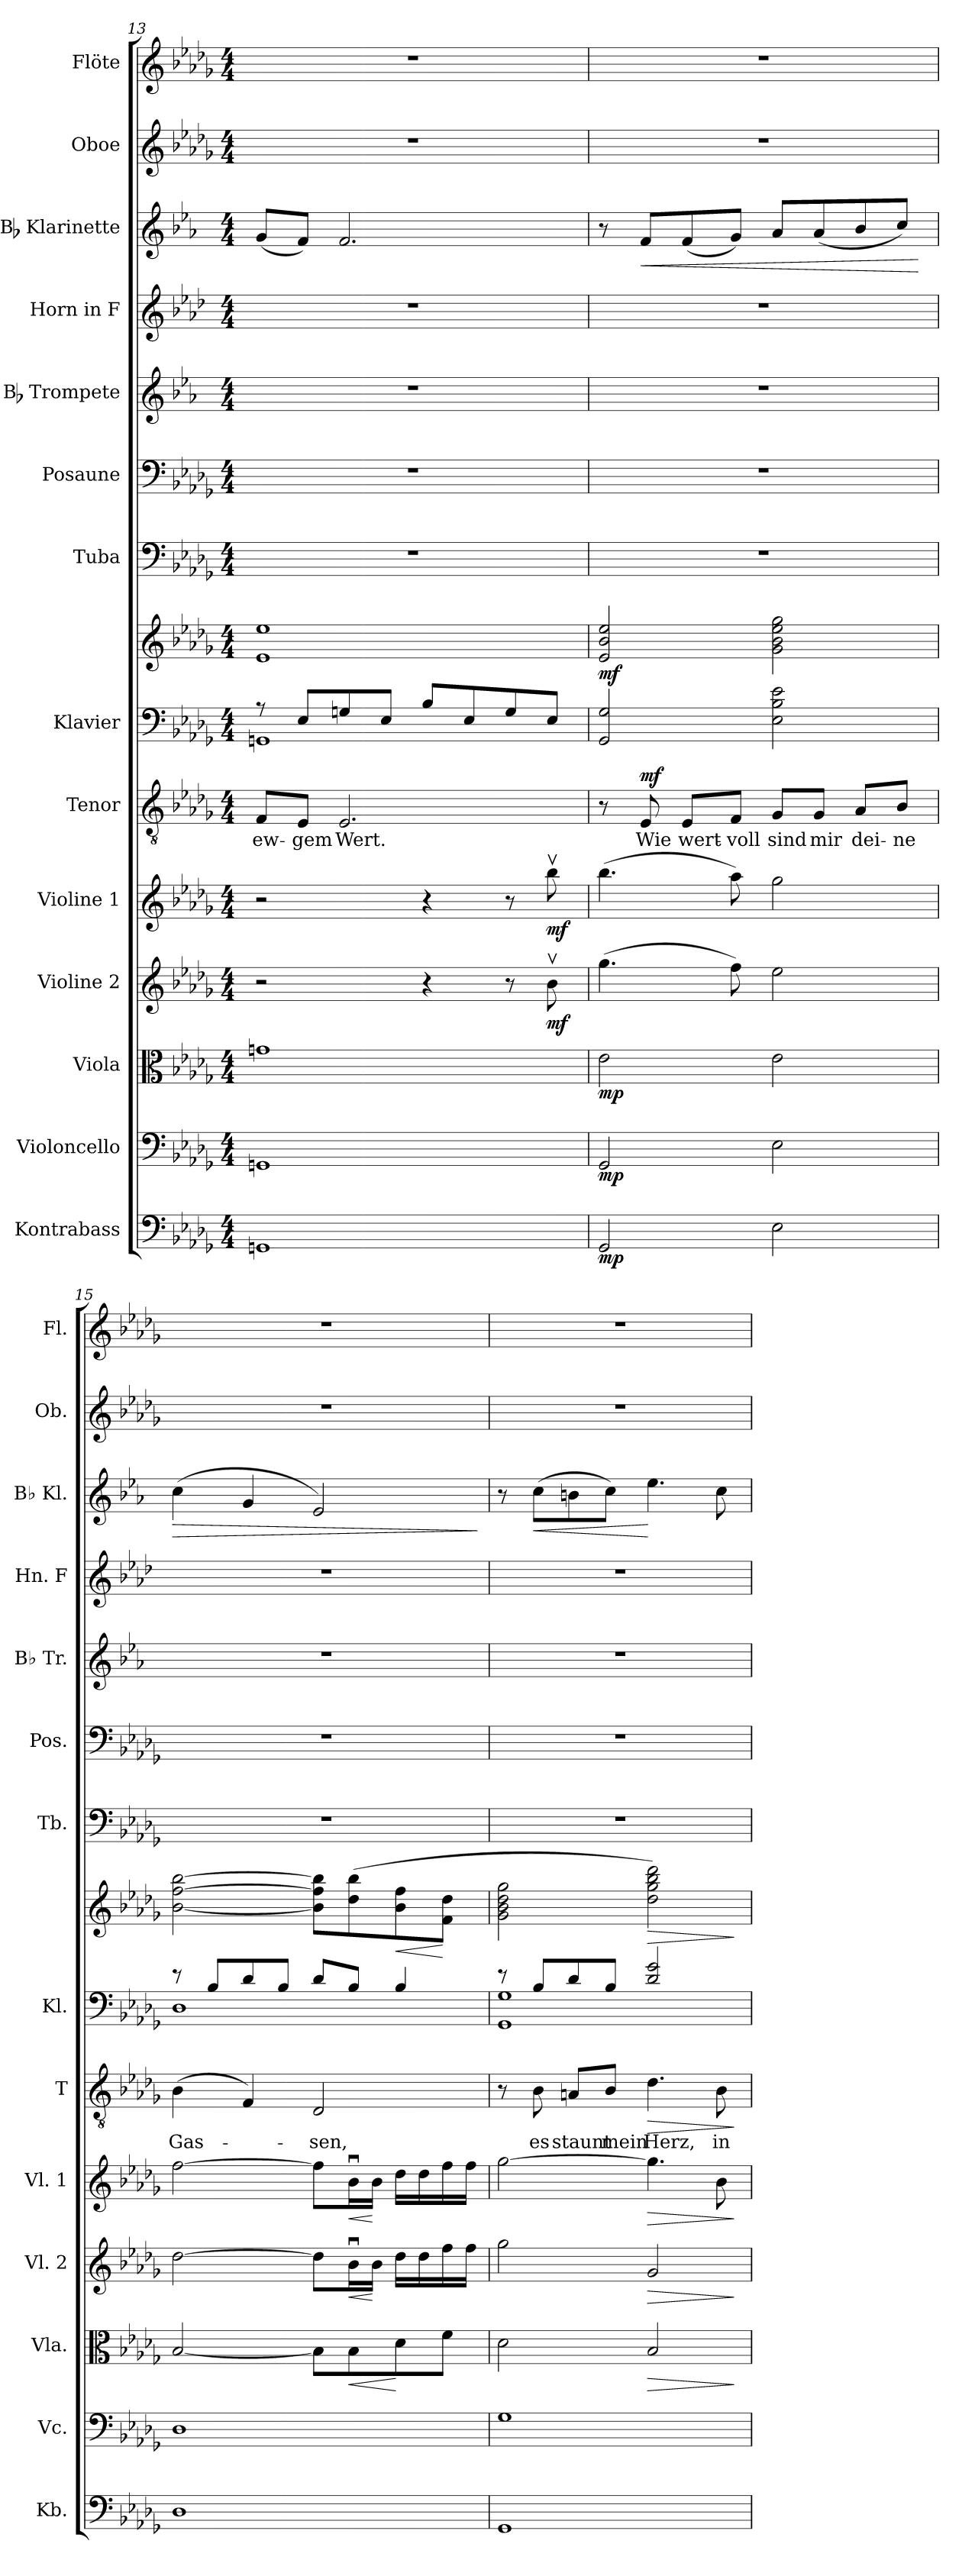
**kern	**dynam	**kern	**dynam	**kern	**dynam	**kern	**dynam	**kern	**dynam	**kern	**text	**dynam	**kern	**kern	**dynam	**kern	**kern	**kern	**kern	**kern	**dynam	**kern	**kern
*part14	*part14	*part13	*part13	*part12	*part12	*part11	*part11	*part10	*part10	*part9	*part9	*part9	*part8	*part8	*part8	*part7	*part6	*part5	*part4	*part3	*part3	*part2	*part1
*staff15	*staff15	*staff14	*staff14	*staff13	*staff13	*staff12	*staff12	*staff11	*staff11	*staff10	*staff10	*staff10	*staff9	*staff8	*staff8/9	*staff7	*staff6	*staff5	*staff4	*staff3	*staff3	*staff2	*staff1
*I"Kontrabass	*	*I"Violoncello	*	*I"Viola	*	*I"Violine 2	*	*I"Violine 1	*	*I"Tenor	*	*	*I"Klavier	*	*	*I"Tuba	*I"Posaune	*I"Bb Trompete	*I"Horn in F	*I"Bb Klarinette	*	*I"Oboe	*I"Flöte
*I'Kb.	*	*I'Vc.	*	*I'Vla.	*	*I'Vl. 2	*	*I'Vl. 1	*	*I'T	*	*	*I'Kl.	*	*	*I'Tb.	*I'Pos.	*I'Bb Tr.	*I'Hn. F	*I'Bb Kl.	*	*I'Ob.	*I'Fl.
*clefF4	*	*clefF4	*	*clefC3	*	*clefG2	*	*clefG2	*	*clefGv2	*	*	*clefF4	*clefG2	*	*clefF4	*clefF4	*clefG2	*clefG2	*clefG2	*	*clefG2	*clefG2
*ITrd7c12	*	*	*	*	*	*	*	*	*	*	*	*	*	*	*	*	*	*ITrd1c2	*ITrd4c7	*ITrd1c2	*	*	*
*k[b-e-a-d-g-]	*	*k[b-e-a-d-g-]	*	*k[b-e-a-d-g-]	*	*k[b-e-a-d-g-]	*	*k[b-e-a-d-g-]	*	*k[b-e-a-d-g-]	*	*	*k[b-e-a-d-g-]	*k[b-e-a-d-g-]	*	*k[b-e-a-d-g-]	*k[b-e-a-d-g-]	*k[b-e-a-d-g-]	*k[b-e-a-d-g-]	*k[b-e-a-d-g-]	*	*k[b-e-a-d-g-]	*k[b-e-a-d-g-]
*b-:	*	*b-:	*	*b-:	*	*b-:	*	*b-:	*	*b-:	*	*	*b-:	*b-:	*	*b-:	*b-:	*b-:	*b-:	*b-:	*	*b-:	*b-:
*M4/4	*	*M4/4	*	*M4/4	*	*M4/4	*	*M4/4	*	*M4/4	*	*	*M4/4	*M4/4	*	*M4/4	*M4/4	*M4/4	*M4/4	*M4/4	*	*M4/4	*M4/4
=13	=13	=13	=13	=13	=13	=13	=13	=13	=13	=13	=13	=13	=13	=13	=13	=13	=13	=13	=13	=13	=13	=13	=13
!	!	!	!	!	!	!	!	!	!	!	!LO:LY:b	!	!	!	!	!	!	!	!	!	!	!	!
*	*	*	*	*	*	*	*	*	*	*	*	*	*^	*	*	*	*	*	*	*	*	*	*
1GGGn	.	1GGn	.	1gn	.	2r	.	2r	.	8F/L	ew-	.	8rA	1GGn	1e- 1ee-	.	1r	1r	1r	1r	(<8f/L	.	1r	1r
!	!	!	!	!	!	!	!	!	!	!	!LO:LY:b	!	!	!	!	!	!	!	!	!	!	!	!	!
.	.	.	.	.	.	.	.	.	.	8E-/J	-gem	.	8E-/L	.	.	.	.	.	.	.	8e-/J)	.	.	.
!	!	!	!	!	!	!	!	!	!	!	!LO:LY:b	!	!	!	!	!	!	!	!	!	!	!	!	!
.	.	.	.	.	.	.	.	.	.	2.E-/	Wert.	.	8Gn/	.	.	.	.	.	.	.	2.e-/	.	.	.
.	.	.	.	.	.	.	.	.	.	.	.	.	8E-/J	.	.	.	.	.	.	.	.	.	.	.
.	.	.	.	.	.	4r	.	4r	.	.	.	.	8B-/L	.	.	.	.	.	.	.	.	.	.	.
.	.	.	.	.	.	.	.	.	.	.	.	.	8E-/	.	.	.	.	.	.	.	.	.	.	.
.	.	.	.	.	.	8r	.	8r	.	.	.	.	8G/	.	.	.	.	.	.	.	.	.	.	.
!	!	!	!	!	!	!	!LO:DY:b	!	!LO:DY:b	!	!	!	!	!	!	!	!	!	!	!	!	!	!	!
.	.	.	.	.	.	8b-v>\	mf	8bb-v>\	mf	.	.	.	8E-/J	.	.	.	.	.	.	.	.	.	.	.
*	*	*	*	*	*	*	*	*	*	*	*	*	*v	*v	*	*	*	*	*	*	*	*	*	*
!!LO:PB:g=z
=14	=14	=14	=14	=14	=14	=14	=14	=14	=14	=14	=14	=14	=14	=14	=14	=14	=14	=14	=14	=14	=14	=14	=14
!	!LO:DY:b	!	!LO:DY:b	!	!LO:DY:b	!	!	!	!	!	!	!	!	!	!LO:DY:b	!	!	!	!	!	!	!	!
2GGG-/	mp	2GG-/	mp	2e-\	mp	(>4.gg-\	.	(>4.bb-\	.	8r	.	.	2GG-/ 2G-/	2e-/ 2b-/ 2ee-/	mf	1r	1r	1r	1r	8r	.	1r	1r
!	!	!	!	!	!	!	!	!	!	!	!LO:LY:b	!LO:DY:a	!	!	!	!	!	!	!	!	!LO:HP:b	!	!
.	.	.	.	.	.	.	.	.	.	8E-/	Wie	mf	.	.	.	.	.	.	.	8e-/L	<	.	.
!	!	!	!	!	!	!	!	!	!	!	!LO:LY:b	!	!	!	!	!	!	!	!	!	!	!	!
.	.	.	.	.	.	.	.	.	.	8E-/L	wert-	.	.	.	.	.	.	.	.	(<8e-/	.	.	.
!	!	!	!	!	!	!	!	!	!	!	!LO:LY:b	!	!	!	!	!	!	!	!	!	!	!	!
.	.	.	.	.	.	8ff\)	.	8aa-\)	.	8F/J	-voll	.	.	.	.	.	.	.	.	8f/J)	.	.	.
!	!	!	!	!	!	!	!	!	!	!	!LO:LY:b	!	!	!	!	!	!	!	!	!	!	!	!
2EE-\	.	2E-\	.	2e-\	.	2ee-\	.	2gg-\	.	8G-/L	sind	.	2E-\ 2B-\ 2e-\	2g-\ 2b-\ 2ee-\ 2gg-\	.	.	.	.	.	8g-/L	.	.	.
!	!	!	!	!	!	!	!	!	!	!	!LO:LY:b	!	!	!	!	!	!	!	!	!	!	!	!
.	.	.	.	.	.	.	.	.	.	8G-/J	mir	.	.	.	.	.	.	.	.	(<8g-/	.	.	.
!	!	!	!	!	!	!	!	!	!	!	!LO:LY:b	!	!	!	!	!	!	!	!	!	!	!	!
.	.	.	.	.	.	.	.	.	.	8A-/L	dei-	.	.	.	.	.	.	.	.	8a-/	.	.	.
!	!	!	!	!	!	!	!	!	!	!	!LO:LY:b	!	!	!	!	!	!	!	!	!	!	!	!
.	.	.	.	.	.	.	.	.	.	8B-/J	-ne	.	.	.	.	.	.	.	.	8b-/J)	.	.	.
.	.	.	.	.	.	.	.	.	.	.	.	.	.	.	.	.	.	.	.	.	[	.	.
=15	=15	=15	=15	=15	=15	=15	=15	=15	=15	=15	=15	=15	=15	=15	=15	=15	=15	=15	=15	=15	=15	=15	=15
!	!	!	!	!	!	!	!	!	!	!	!LO:LY:b	!	!	!	!	!	!	!	!	!	!LO:HP:b	!	!
*	*	*	*	*	*	*	*	*	*	*	*	*	*^	*	*	*	*	*	*	*	*	*	*
1DD-	.	1D-	.	[2B-/	.	[2dd-\	.	[2ff\	.	(>4B-\	Gas-	.	8re	1D-	[2b-\ [2ff\ [2bb-\	.	1r	1r	1r	1r	(>4b-\	>	1r	1r
.	.	.	.	.	.	.	.	.	.	.	.	.	8B-/L	.	.	.	.	.	.	.	.	.	.	.
.	.	.	.	.	.	.	.	.	.	4F/)	.	.	8d-/	.	.	.	.	.	.	.	4f/	.	.	.
.	.	.	.	.	.	.	.	.	.	.	.	.	8B-/J	.	.	.	.	.	.	.	.	.	.	.
!	!	!	!	!	!	!	!	!	!	!	!LO:LY:b	!	!	!	!	!	!	!	!	!	!	!	!	!
.	.	.	.	8B-\L]	.	8dd-\L]	.	8ff\L]	.	2D-/	-sen,	.	8d-/L	.	8b-\] 8ff\] 8bb-\]L	.	.	.	.	.	2d-/)	.	.	.
!	!	!	!	!	!LO:HP:b	!	!LO:HP:b	!	!LO:HP:b	!	!	!	!	!	!	!	!	!	!	!	!	!	!	!
.	.	.	.	8B-\	<	16b-u>\L	<	16b-u>\L	<	.	.	.	8B-/J	.	(>8dd-\ 8bb-\	.	.	.	.	.	.	.	.	.
.	.	.	.	.	.	16b-\JJ	[	16b-\JJ	[	.	.	.	.	.	.	.	.	.	.	.	.	.	.	.
!	!	!	!	!	!	!	!	!	!	!	!	!	!	!	!	!LO:HP:b	!	!	!	!	!	!	!	!
.	.	.	.	8d-\	[	16dd-\LL	.	16dd-\LL	.	.	.	.	4B-/	.	8b-\ 8ff\	<	.	.	.	.	.	.	.	.
.	.	.	.	.	.	16dd-\	.	16dd-\	.	.	.	.	.	.	.	.	.	.	.	.	.	.	.	.
.	.	.	.	8f\J	.	16ff\	.	16ff\	.	.	.	.	.	.	8f\ 8dd-\J	[	.	.	.	.	.	.	.	.
.	.	.	.	.	.	16ff\JJ	.	16ff\JJ	.	.	.	.	.	.	.	.	.	.	.	.	.	.	.	.
*	*	*	*	*	*	*	*	*	*	*	*	*	*v	*v	*	*	*	*	*	*	*	*	*	*
.	.	.	.	.	.	.	.	.	.	.	.	.	.	.	.	.	.	.	.	.	]	.	.
=16	=16	=16	=16	=16	=16	=16	=16	=16	=16	=16	=16	=16	=16	=16	=16	=16	=16	=16	=16	=16	=16	=16	=16
*	*	*	*	*	*	*	*	*	*	*	*	*	*^	*	*	*	*	*	*	*	*	*	*
1GGG-	.	1G-	.	2d-\	.	2gg-\	.	[2gg-\	.	8r	.	.	8re	1GG- 1G-	2g-\ 2b-\ 2dd-\ 2gg-\	.	1r	1r	1r	1r	8r	.	1r	1r
!	!	!	!	!	!	!	!	!	!	!	!LO:LY:b	!	!	!	!	!	!	!	!	!	!	!LO:HP:b	!	!
.	.	.	.	.	.	.	.	.	.	8B-\	es	.	8B-/L	.	.	.	.	.	.	.	(>8b-\L	<	.	.
!	!	!	!	!	!	!	!	!	!	!	!LO:LY:b	!	!	!	!	!	!	!	!	!	!	!	!	!
.	.	.	.	.	.	.	.	.	.	8An/L	staunt	.	8d-/	.	.	.	.	.	.	.	8an\	.	.	.
!	!	!	!	!	!	!	!	!	!	!	!LO:LY:b	!	!	!	!	!	!	!	!	!	!	!	!	!
.	.	.	.	.	.	.	.	.	.	8B-/J	mein	.	8B-/J	.	.	.	.	.	.	.	8b-\J)	.	.	.
!	!	!	!	!	!LO:HP:b	!	!LO:HP:b	!	!LO:HP:b	!	!LO:LY:b	!LO:HP:b	!	!	!	!LO:HP:b	!	!	!	!	!	!	!	!
.	.	.	.	2B-/	>	2g-/	>	4.gg-\]	>	4.d-\	Herz,	>	2d-/ 2g-/	.	2dd-\ 2gg-\ 2bb-\ 2ddd-\)	>	.	.	.	.	4.dd-\	[	.	.
!	!	!	!	!	!	!	!	!	!	!	!LO:LY:b	!	!	!	!	!	!	!	!	!	!	!	!	!
.	.	.	.	.	.	.	.	8b-\	.	8B-\	in	.	.	.	.	.	.	.	.	.	8b-\	.	.	.
*	*	*	*	*	*	*	*	*	*	*	*	*	*v	*v	*	*	*	*	*	*	*	*	*	*
.	.	.	.	.	]	.	]	.	]	.	.	]	.	.	]	.	.	.	.	.	.	.	.
=	=	=	=	=	=	=	=	=	=	=	=	=	=	=	=	=	=	=	=	=	=	=	=
*-	*-	*-	*-	*-	*-	*-	*-	*-	*-	*-	*-	*-	*-	*-	*-	*-	*-	*-	*-	*-	*-	*-	*-
